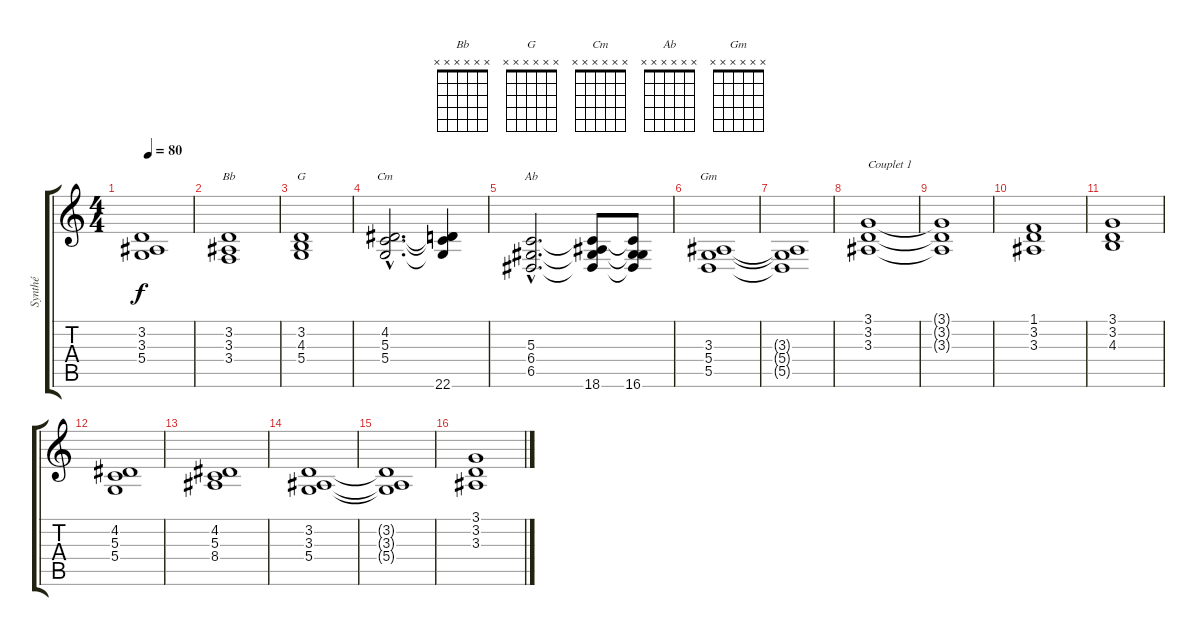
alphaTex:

\track ("Synthé" "Synthé") {instrument lead3calliope}
\staff {score tabs}
\tuning (E4 B3 G3 D3 A2 E2) {hide}
\chord ("Bb" x x x x x x) {firstfret 0}
\chord ("G" x x x x x x) {firstfret 0}
\chord ("Cm" x x x x x x) {firstfret 0}
\chord ("Ab" x x x x x x) {firstfret 0}
\chord ("Gm" x x x x x x) {firstfret 0}
\ts (4 4)
\tempo 80
\clef g2
\ks c
(3.2{t} 3.3{t} 5.4{t}).1{dy f} |
(3.2 3.3 3.4).1{ch "Bb"} |
(3.2 4.3 5.4).1{ch "G"} |
(4.2{hac} 5.3{hac} 5.4{hac}).2{d ch "Cm"} (4.2{t} 5.3{t} 5.4{t} 22.6).4 |
(5.3{hac} 6.4{hac} 6.5{hac}).2{d ch "Ab"} (5.3{t} 6.4{t} 6.5{t} 18.6).8 (5.3{t} 6.4{t} 6.5{t} 16.6).8 |
(3.3 5.4 5.5).1{ch "Gm"} |
(3.3{t} 5.4{t} 5.5{t}).1 |
(3.1 3.2 3.3).1{txt "Couplet 1"} |
(3.1{t} 3.2{t} 3.3{t}).1 |
(1.1 3.2 3.3).1 |
(3.1 3.2 4.3).1 |
(4.2 5.3 5.4).1 |
(4.2 5.3 8.4).1 |
(3.2 3.3 5.4).1 |
(3.2{t} 3.3{t} 5.4{t}).1 |
(3.1 3.2 3.3).1
